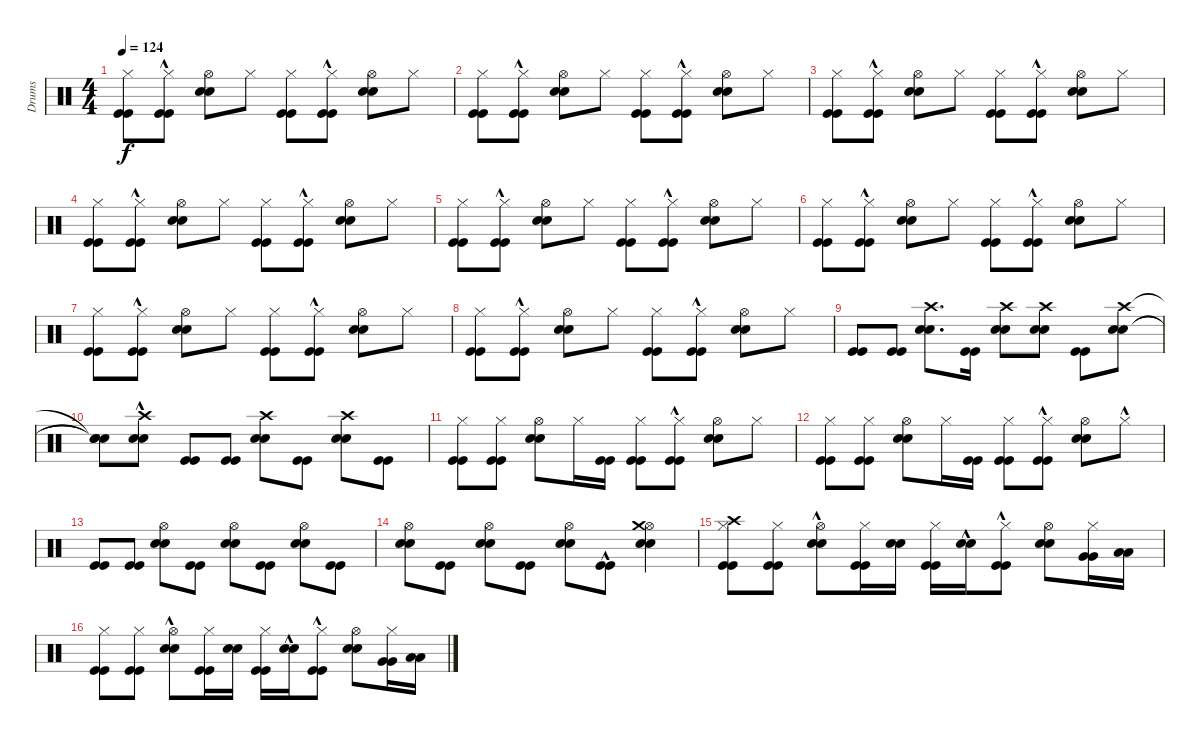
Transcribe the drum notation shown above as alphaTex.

\track ("Drums" "Drums") {instrument percussion}
\staff {score}
\articulation defaults
\ts (4 4)
\tempo 124
\clef neutral
\ks c
("Kick (hit)" "Kick (hit)" "Hi-Hat (closed)").8{dy f} ("Kick (hit)"{hac} "Kick (hit)"{hac} "Hi-Hat (closed)").8 ("Snare (hit) 2" "Snare (hit) 2" "Hi-Hat (open)").8 "Hi-Hat (closed)".8 ("Kick (hit)" "Kick (hit)" "Hi-Hat (closed)").8 ("Kick (hit)"{hac} "Kick (hit)"{hac} "Hi-Hat (closed)").8 ("Snare (hit) 2" "Snare (hit) 2" "Hi-Hat (open)").8 "Hi-Hat (closed)".8 |
("Kick (hit)" "Kick (hit)" "Hi-Hat (closed)").8 ("Kick (hit)"{hac} "Kick (hit)"{hac} "Hi-Hat (closed)").8 ("Snare (hit) 2" "Snare (hit) 2" "Hi-Hat (open)").8 "Hi-Hat (closed)".8 ("Kick (hit)" "Kick (hit)" "Hi-Hat (closed)").8 ("Kick (hit)"{hac} "Kick (hit)"{hac} "Hi-Hat (closed)").8 ("Snare (hit) 2" "Snare (hit) 2" "Hi-Hat (open)").8 "Hi-Hat (closed)".8 |
("Kick (hit)" "Kick (hit)" "Hi-Hat (closed)").8 ("Kick (hit)"{hac} "Kick (hit)"{hac} "Hi-Hat (closed)").8 ("Snare (hit) 2" "Snare (hit) 2" "Hi-Hat (open)").8 "Hi-Hat (closed)".8 ("Kick (hit)" "Kick (hit)" "Hi-Hat (closed)").8 ("Kick (hit)"{hac} "Kick (hit)"{hac} "Hi-Hat (closed)").8 ("Snare (hit) 2" "Snare (hit) 2" "Hi-Hat (open)").8 "Hi-Hat (closed)".8 |
("Kick (hit)" "Kick (hit)" "Hi-Hat (closed)").8 ("Kick (hit)"{hac} "Kick (hit)"{hac} "Hi-Hat (closed)").8 ("Snare (hit) 2" "Snare (hit) 2" "Hi-Hat (open)").8 "Hi-Hat (closed)".8 ("Kick (hit)" "Kick (hit)" "Hi-Hat (closed)").8 ("Kick (hit)"{hac} "Kick (hit)"{hac} "Hi-Hat (closed)").8 ("Snare (hit) 2" "Snare (hit) 2" "Hi-Hat (open)").8 "Hi-Hat (closed)".8 |
("Kick (hit)" "Kick (hit)" "Hi-Hat (closed)").8 ("Kick (hit)"{hac} "Kick (hit)"{hac} "Hi-Hat (closed)").8 ("Snare (hit) 2" "Snare (hit) 2" "Hi-Hat (open)").8 "Hi-Hat (closed)".8 ("Kick (hit)" "Kick (hit)" "Hi-Hat (closed)").8 ("Kick (hit)"{hac} "Kick (hit)"{hac} "Hi-Hat (closed)").8 ("Snare (hit) 2" "Snare (hit) 2" "Hi-Hat (open)").8 "Hi-Hat (closed)".8 |
("Kick (hit)" "Kick (hit)" "Hi-Hat (closed)").8 ("Kick (hit)"{hac} "Kick (hit)"{hac} "Hi-Hat (closed)").8 ("Snare (hit) 2" "Snare (hit) 2" "Hi-Hat (open)").8 "Hi-Hat (closed)".8 ("Kick (hit)" "Kick (hit)" "Hi-Hat (closed)").8 ("Kick (hit)"{hac} "Kick (hit)"{hac} "Hi-Hat (closed)").8 ("Snare (hit) 2" "Snare (hit) 2" "Hi-Hat (open)").8 "Hi-Hat (closed)".8 |
("Kick (hit)" "Kick (hit)" "Hi-Hat (closed)").8 ("Kick (hit)"{hac} "Kick (hit)"{hac} "Hi-Hat (closed)").8 ("Snare (hit) 2" "Snare (hit) 2" "Hi-Hat (open)").8 "Hi-Hat (closed)".8 ("Kick (hit)" "Kick (hit)" "Hi-Hat (closed)").8 ("Kick (hit)"{hac} "Kick (hit)"{hac} "Hi-Hat (closed)").8 ("Snare (hit) 2" "Snare (hit) 2" "Hi-Hat (open)").8 "Hi-Hat (closed)".8 |
("Kick (hit)" "Kick (hit)" "Hi-Hat (closed)").8 ("Kick (hit)"{hac} "Kick (hit)"{hac} "Hi-Hat (closed)").8 ("Snare (hit) 2" "Snare (hit) 2" "Hi-Hat (open)").8 "Hi-Hat (closed)".8 ("Kick (hit)" "Kick (hit)" "Hi-Hat (closed)").8 ("Kick (hit)"{hac} "Kick (hit)"{hac} "Hi-Hat (closed)").8 ("Snare (hit) 2" "Snare (hit) 2" "Hi-Hat (open)").8 "Hi-Hat (closed)".8 |
("Kick (hit)" "Kick (hit)").8 ("Kick (hit)" "Kick (hit)").8 ("Snare (hit) 2" "Snare (hit) 2" "Crash high (hit)").8{d} ("Kick (hit)" "Kick (hit)").16 ("Snare (hit) 2" "Snare (hit) 2" "Crash high (hit)").8 ("Snare (hit) 2" "Snare (hit) 2" "Crash high (hit)").8 ("Kick (hit)" "Kick (hit)").8 ("Snare (hit) 2" "Snare (hit) 2" "Crash high (hit)").8 |
("Snare (hit)"{t} "Snare (hit)"{t} "Snare (hit)"{t}).8 ("Snare (hit) 2"{hac} "Snare (hit) 2"{hac} "Crash high (hit)"{hac}).8 ("Kick (hit)" "Kick (hit)").8 ("Kick (hit)" "Kick (hit)").8 ("Snare (hit) 2" "Snare (hit) 2" "Crash high (hit)").8 ("Kick (hit)" "Kick (hit)").8 ("Snare (hit) 2" "Snare (hit) 2" "Crash high (hit)").8 ("Kick (hit)" "Kick (hit)").8 |
("Kick (hit)" "Kick (hit)" "Hi-Hat (closed)").8 ("Kick (hit)" "Kick (hit)" "Hi-Hat (closed)").8 ("Snare (hit) 2" "Snare (hit) 2" "Hi-Hat (open)").8 "Hi-Hat (closed)".16 ("Kick (hit)" "Kick (hit)").16 ("Kick (hit)" "Kick (hit)" "Hi-Hat (closed)").8 ("Kick (hit)"{hac} "Kick (hit)"{hac} "Hi-Hat (closed)").8 ("Snare (hit) 2" "Snare (hit) 2" "Hi-Hat (open)").8 "Hi-Hat (closed)".8 |
("Kick (hit)" "Kick (hit)" "Hi-Hat (closed)").8 ("Kick (hit)" "Kick (hit)" "Hi-Hat (closed)").8 ("Snare (hit) 2" "Snare (hit) 2" "Hi-Hat (open)").8 "Hi-Hat (closed)".16 ("Kick (hit)" "Kick (hit)").16 ("Kick (hit)" "Kick (hit)" "Hi-Hat (closed)").8 ("Kick (hit)"{hac} "Kick (hit)"{hac} "Hi-Hat (closed)").8 ("Snare (hit) 2" "Snare (hit) 2" "Hi-Hat (open)").8 "Hi-Hat (closed)"{hac}.8 |
("Kick (hit)" "Kick (hit)").8 ("Kick (hit)" "Kick (hit)").8 ("Snare (hit) 2" "Snare (hit) 2" "Hi-Hat (open)").8 ("Kick (hit)" "Kick (hit)").8 ("Snare (hit) 2" "Snare (hit) 2" "Hi-Hat (open)").8 ("Kick (hit)" "Kick (hit)").8 ("Snare (hit) 2" "Snare (hit) 2" "Hi-Hat (open)").8 ("Kick (hit)" "Kick (hit)").8 |
("Snare (hit) 2" "Snare (hit) 2" "Hi-Hat (open)").8 ("Kick (hit)" "Kick (hit)").8 ("Snare (hit) 2" "Snare (hit) 2" "Hi-Hat (open)").8 ("Kick (hit)" "Kick (hit)").8 ("Snare (hit) 2" "Snare (hit) 2" "Hi-Hat (open)").8 ("Kick (hit)"{hac} "Kick (hit)"{hac}).8 ("Snare (hit) 2" "Snare (hit) 2" "Hi-Hat (open)" "Crash medium (hit)").4 |
("Kick (hit)" "Kick (hit)" "Hi-Hat (closed)" "Crash high (hit)").8 ("Kick (hit)" "Kick (hit)" "Hi-Hat (closed)").8 ("Snare (hit) 2"{hac} "Snare (hit) 2"{hac} "Hi-Hat (open)").8 ("Kick (hit)" "Kick (hit)" "Hi-Hat (closed)").16 ("Snare (hit) 2" "Snare (hit) 2").16 ("Kick (hit)" "Kick (hit)" "Hi-Hat (closed)").16 ("Snare (hit) 2"{hac} "Snare (hit) 2"{hac}).16 ("Kick (hit)"{hac} "Kick (hit)"{hac} "Hi-Hat (closed)").8 ("Snare (hit) 2" "Snare (hit) 2" "Hi-Hat (open)").8 ("Very Low Tom (hit)" "Very Low Tom (hit)" "Hi-Hat (closed)").16 ("Low Tom (hit)" "Low Tom (hit)").16 |
("Kick (hit)" "Kick (hit)" "Hi-Hat (closed)").8 ("Kick (hit)" "Kick (hit)" "Hi-Hat (closed)").8 ("Snare (hit) 2"{hac} "Snare (hit) 2"{hac} "Hi-Hat (open)").8 ("Kick (hit)" "Kick (hit)" "Hi-Hat (closed)").16 ("Snare (hit) 2" "Snare (hit) 2").16 ("Kick (hit)" "Kick (hit)" "Hi-Hat (closed)").16 ("Snare (hit) 2"{hac} "Snare (hit) 2"{hac}).16 ("Kick (hit)"{hac} "Kick (hit)"{hac} "Hi-Hat (closed)").8 ("Snare (hit) 2" "Snare (hit) 2" "Hi-Hat (open)").8 ("Very Low Tom (hit)" "Very Low Tom (hit)" "Hi-Hat (closed)").16 ("Low Tom (hit)" "Low Tom (hit)").16
